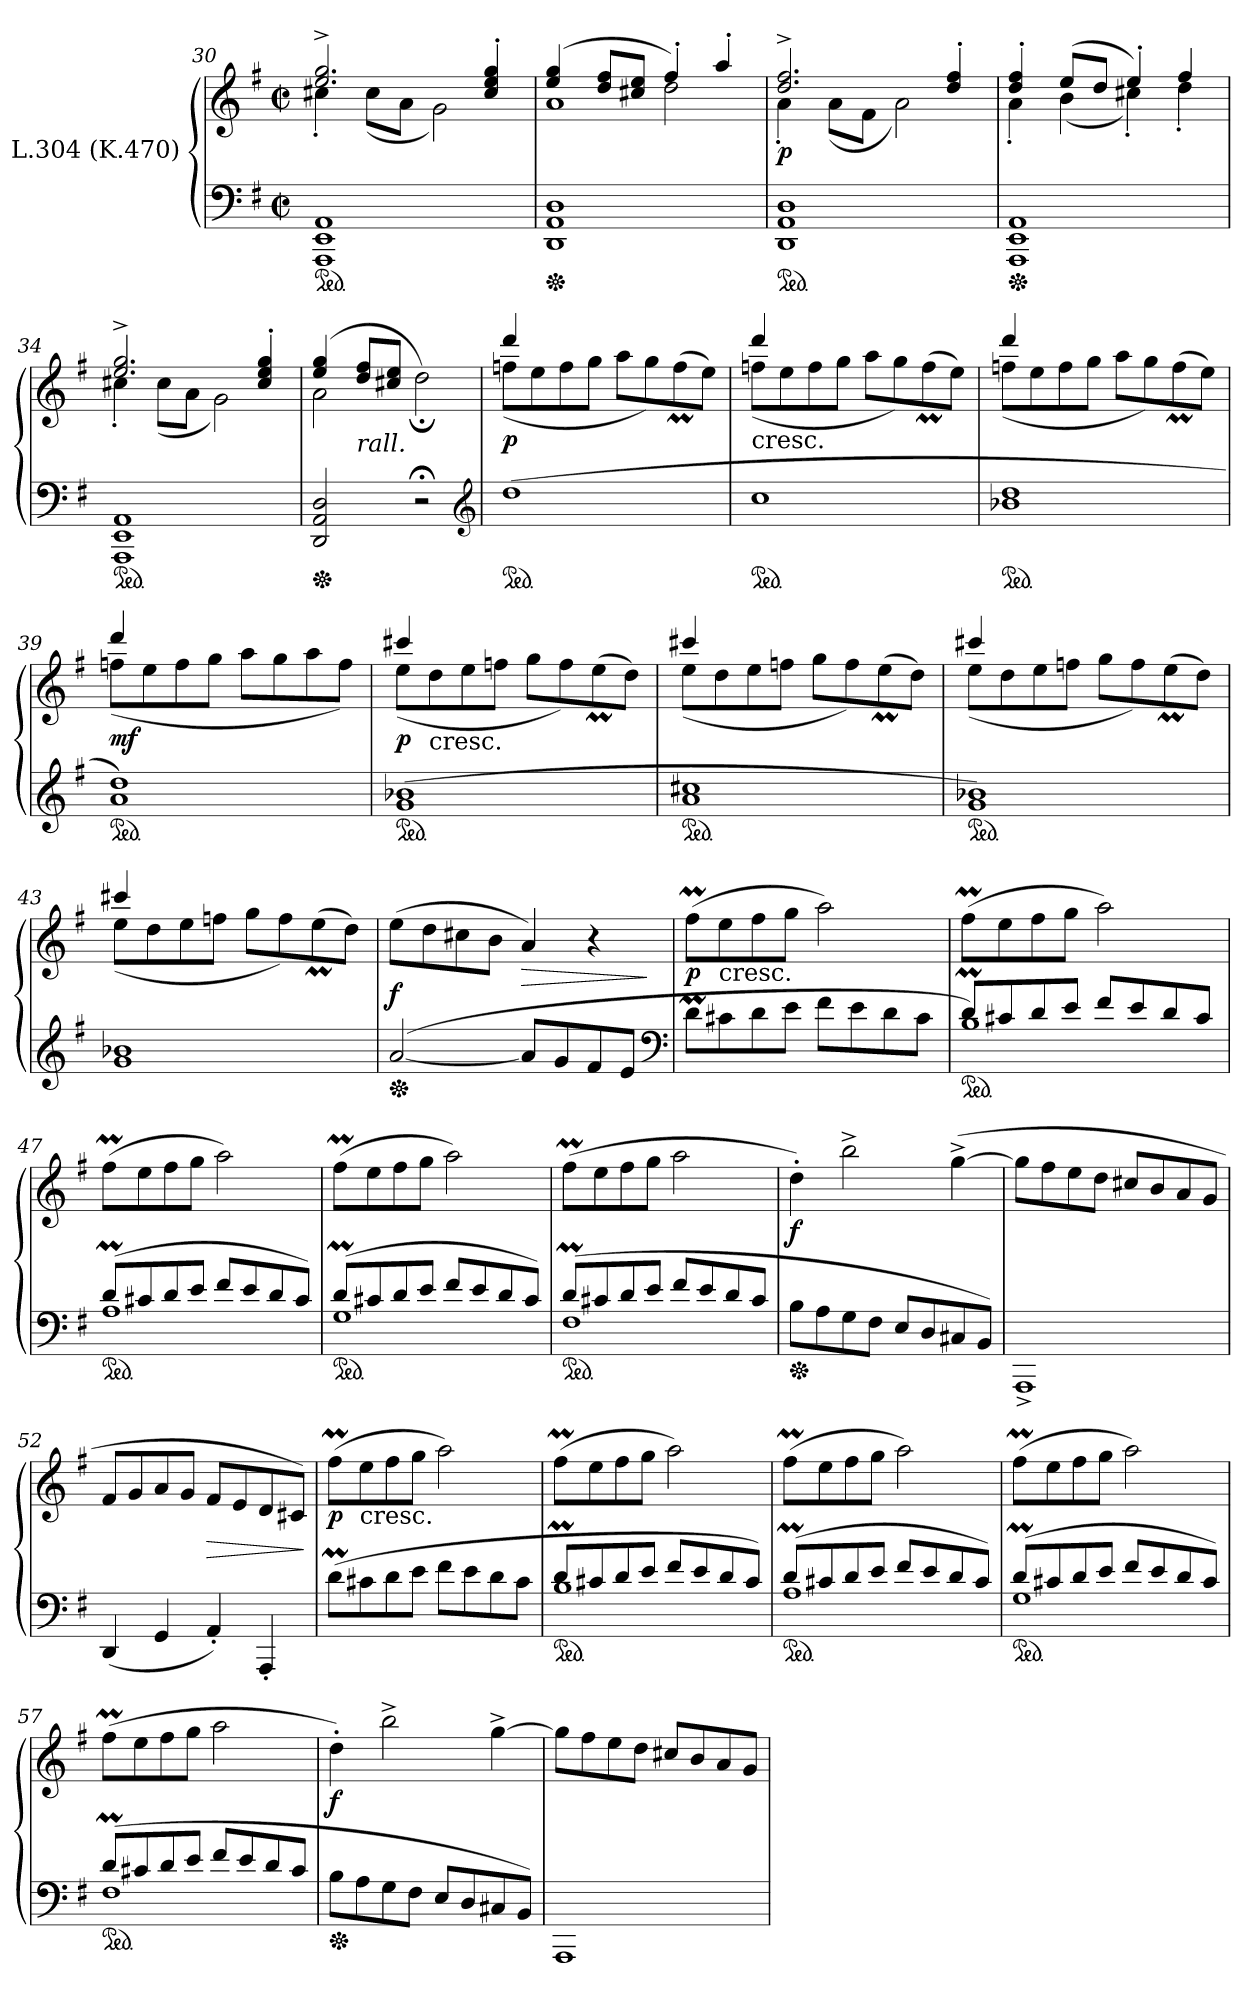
**kern	**kern	**dynam
*part1	*part1	*part1
*staff2	*staff1	*staff1/2
*I"L.304 (K.470)	*	*
*clefF4	*clefG2	*
*k[f#]	*k[f#]	*
*G:	*G:	*
*M2/2	*M2/2	*
*met(c|)	*met(c|)	*
=30	=30	=30
*	*^	*
*ped	*	*	*
1AAA 1EE 1AA	2.ee^ 2.gg^	4cc#X'	.
.	.	(8cc#L	.
.	.	8aJ	.
.	.	2g)	.
.	4cc#' 4ee' 4gg'	.	.
=31	=31	=31	=31
*	*	*^	*
*Xped	*	*	*	*
1DD 1AA 1D	(4ee 4gg	1a	2ryy	.
.	8dd 8ff#L	.	.	.
.	8cc#X 8eeJ	.	.	.
.	4ff#')	.	2dd\	.
.	4aa'	.	.	.
*	*	*v	*v	*
=32	=32	=32	=32
*ped	*	*	*
1DD 1AA 1D	2.dd^ 2.ff#^	4a'	p
.	.	(8aL	.
.	.	8f#J	.
.	.	2a)	.
.	4dd' 4ff#'	.	.
=33	=33	=33	=33
*Xped	*	*	*
1AAA 1EE 1AA	4dd' 4ff#'	4a'	.
.	(8eeL	(4b	.
.	8ddJ	.	.
.	4ee')	4cc#X')	.
.	4ff#	4dd'	.
!!LO:LB:g=z	!!
=34	=34	=34	=34
*ped	*	*	*
1AAA 1EE 1AA	2.ee^ 2.gg^	4cc#X'	.
.	.	(8cc#L	.
.	.	8aJ	.
.	.	2g)	.
.	4cc#' 4ee' 4gg'	.	.
=35	=35	=35	=35
*Xped	*	*	*
2DD 2AA 2D	(4ee 4gg	2a	.
!	!LO:TX:c:i:t=rall.	!	!
.	8dd 8ff#L	.	.
.	8cc#X 8eeJ	.	.
2r;<	2ryy	2dd;<)	.
*clefG2	*	*	*
=36	=36	=36	=36
*ped	*	*	*
(<1dd	4ddd	(8ffnL	p
.	.	8ee	.
.	4ryy	8ff	.
.	.	8ggJ	.
.	2ryy	8aaL	.
.	.	8gg)	.
.	.	(<8ffM	.
.	.	8eeJ)	.
=37	=37	=37	=37
!	!LO:TX:c:t=cresc.	!	!
*ped	*	*	*
1cc	4ddd	(8ffnL	.
.	.	8ee	.
.	4ryy	8ff	.
.	.	8ggJ	.
.	2ryy	8aaL	.
.	.	8gg)	.
.	.	(<8ffM	.
.	.	8eeJ)	.
!!LO:LB:g=z	!!
=38	=38	=38	=38
*ped	*	*	*
1b-X 1dd	4ddd	(8ffnL	.
.	.	8ee	.
.	4ryy	8ff	.
.	.	8ggJ	.
.	2ryy	8aaL	.
.	.	8gg)	.
.	.	(<8ffM	.
.	.	8eeJ)	.
=39	=39	=39	=39
*ped	*	*	*
1a 1dd)	4ddd	(8ffnL	mf
.	.	8ee	.
.	4ryy	8ff	.
.	.	8ggJ	.
.	2ryy	8aaL	.
.	.	8gg	.
.	.	8aa	.
.	.	8ffJ)	.
=40	=40	=40	=40
*ped	*	*	*
(<1g 1b-X	4ccc#X	(8eeL	p
!	!	!LO:TX:c:t=cresc.	!
.	.	8dd	.
.	4ryy	8ee	.
.	.	8ffnJ	.
.	2ryy	8ggL	.
.	.	8ff)	.
.	.	(<8eem	.
.	.	8ddJ)	.
=41	=41	=41	=41
*ped	*	*	*
1a 1cc#X	4ccc#X	(8eeL	.
.	.	8dd	.
.	4ryy	8ee	.
.	.	8ffnJ	.
.	2ryy	8ggL	.
.	.	8ff)	.
.	.	(<8eem	.
.	.	8ddJ)	.
!!LO:LB:g=z	!!
=42	=42	=42	=42
*ped	*	*	*
1g 1b-X)	4ccc#X	(8eeL	.
.	.	8dd	.
.	4ryy	8ee	.
.	.	8ffnJ	.
.	2ryy	8ggL	.
.	.	8ff)	.
.	.	(<8eem	.
.	.	8ddJ)	.
=43	=43	=43	=43
1g 1b-X	4ccc#X	(8eeL	.
.	.	8dd	.
.	4ryy	8ee	.
.	.	8ffnJ	.
.	2ryy	8ggL	.
.	.	8ff)	.
.	.	(<8eem	.
.	.	8ddJ)	.
*	*v	*v	*
=44	=44	=44
*Xped	*	*
(<[2a	(8eeL	f
.	8dd	.
.	8cc#X	.
.	8bJ	.
8aL]	4a)	>
8g	.	.
8f#	4r	.
8eJ	.	.
*clefF4	*	*
.	.	]
=45	=45	=45
8dML	(8ff#mL	p
!	!LO:TX:c:t=cresc.	!
8c#X	8ee	.
8d	8ff#	.
8eJ	8ggJ	.
8f#L	2aa)	.
8e	.	.
8d	.	.
8c#J	.	.
!!LO:LB:g=z
=46	=46	=46
*^	*	*
*ped	*	*	*
8dML	1B)	(8ff#mL	.
8c#X	.	8ee	.
8d	.	8ff#	.
8eJ	.	8ggJ	.
8f#L	.	2aa)	.
8e	.	.	.
8d	.	.	.
8c#J	.	.	.
=47	=47	=47	=47
*ped	*	*	*
(8dML	1A	(8ff#mL	.
8c#X	.	8ee	.
8d	.	8ff#	.
8eJ	.	8ggJ	.
8f#L	.	2aa)	.
8e	.	.	.
8d	.	.	.
8c#J)	.	.	.
=48	=48	=48	=48
*ped	*	*	*
(8dML	1G	(8ff#mL	.
8c#X	.	8ee	.
8d	.	8ff#	.
8eJ	.	8ggJ	.
8f#L	.	2aa)	.
8e	.	.	.
8d	.	.	.
8c#J)	.	.	.
=49	=49	=49	=49
*ped	*	*	*
(8dML	1F#	(8ff#mL	.
8c#X	.	8ee	.
8d	.	8ff#	.
8eJ	.	8ggJ	.
8f#L	.	2aa	.
8e	.	.	.
8d	.	.	.
8c#J	.	.	.
*v	*v	*	*
!!LO:LB:g=z
=50	=50	=50
*Xped	*	*
8BL	4dd')	f
8A	.	.
8G	2bb^	.
8F#J	.	.
8EL	.	.
8D	.	.
8C#X	([4gg^	.
8BBJ)	.	.
=51	=51	=51
1AAA^	8ggL]	.
.	8ff#	.
.	8ee	.
.	8ddJ	.
.	8cc#XL	.
.	8b	.
.	8a	.
.	8gJ	.
=52	=52	=52
(4DD	8f#L	.
.	8g	.
4GG	8a	.
.	8gJ	.
4AA')	8f#L	>
.	8e	.
4AAA'	8d	.
.	8c#XJ)	.
.	.	]
=53	=53	=53
(<8dML	(8ff#mL	p
!	!LO:TX:c:t=cresc.	!
8c#X	8ee	.
8d	8ff#	.
8eJ	8ggJ	.
8f#L	2aa)	.
8e	.	.
8d	.	.
8c#J	.	.
!!LO:LB:g=z
=54	=54	=54
*^	*	*
*ped	*	*	*
(8dML	1B)	(8ff#mL	.
8c#X	.	8ee	.
8d	.	8ff#	.
8eJ	.	8ggJ	.
8f#L	.	2aa)	.
8e	.	.	.
8d	.	.	.
8c#J)	.	.	.
=55	=55	=55	=55
*ped	*	*	*
(8dML	1A	(8ff#mL	.
8c#X	.	8ee	.
8d	.	8ff#	.
8eJ	.	8ggJ	.
8f#L	.	2aa)	.
8e	.	.	.
8d	.	.	.
8c#J)	.	.	.
=56	=56	=56	=56
*ped	*	*	*
(8dML	1G	(8ff#mL	.
8c#X	.	8ee	.
8d	.	8ff#	.
8eJ	.	8ggJ	.
8f#L	.	2aa)	.
8e	.	.	.
8d	.	.	.
8c#J)	.	.	.
=57	=57	=57	=57
*ped	*	*	*
(8dML	1F#	(8ff#mL	.
8c#X	.	8ee	.
8d	.	8ff#	.
8eJ	.	8ggJ	.
8f#L	.	2aa	.
8e	.	.	.
8d	.	.	.
8c#J	.	.	.
*v	*v	*	*
!!LO:LB:g=z
=58	=58	=58
*Xped	*	*
8BL	4dd')	f
8A	.	.
8G	2bb^	.
8F#J	.	.
8EL	.	.
8D	.	.
8C#X	[4gg^	.
8BBJ)	.	.
=59	=59	=59
1AAA	8ggL]	.
.	8ff#	.
.	8ee	.
.	8ddJ	.
.	8cc#XL	.
.	8b	.
.	8a	.
.	8gJ	.
=	=	=
*-	*-	*-
